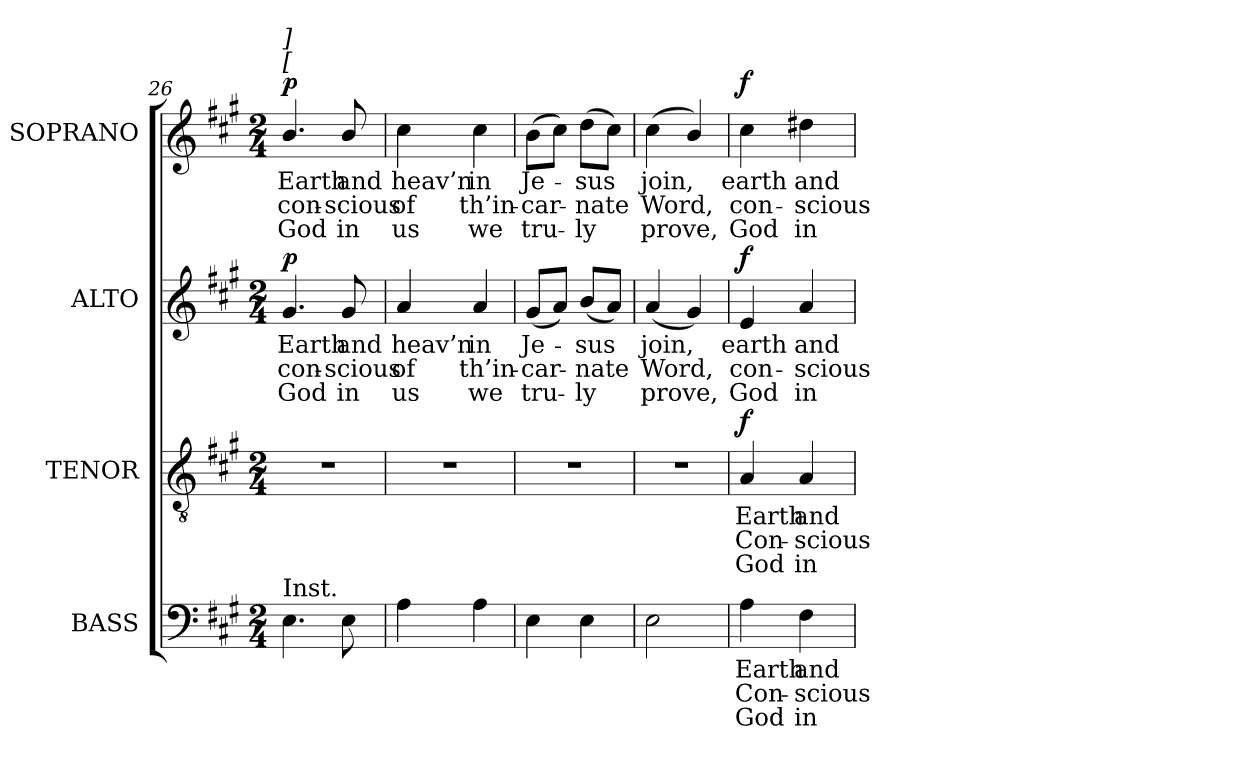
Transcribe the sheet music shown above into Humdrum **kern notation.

**kern	**text	**text	**text	**kern	**text	**text	**text	**dynam	**kern	**text	**text	**text	**dynam	**kern	**text	**text	**text	**dynam
*part4	*part4	*part4	*part4	*part3	*part3	*part3	*part3	*part3	*part2	*part2	*part2	*part2	*part2	*part1	*part1	*part1	*part1	*part1
*staff4	*staff4	*staff4	*staff4	*staff3	*staff3	*staff3	*staff3	*staff3	*staff2	*staff2	*staff2	*staff2	*staff2	*staff1	*staff1	*staff1	*staff1	*staff1
*I"BASS	*	*	*	*I"TENOR	*	*	*	*	*I"ALTO	*	*	*	*	*I"SOPRANO	*	*	*	*
*I'B.	*	*	*	*I'T.	*	*	*	*	*I'A.	*	*	*	*	*I'S.	*	*	*	*
*clefF4	*	*	*	*clefGv2	*	*	*	*	*clefG2	*	*	*	*	*clefG2	*	*	*	*
*	*	*	*	*ITrd7c12	*	*	*	*	*	*	*	*	*	*	*	*	*	*
*k[f#c#g#]	*	*	*	*k[f#c#g#]	*	*	*	*	*k[f#c#g#]	*	*	*	*	*k[f#c#g#]	*	*	*	*
*A:	*	*	*	*A:	*	*	*	*	*A:	*	*	*	*	*A:	*	*	*	*
*M2/4	*	*	*	*M2/4	*	*	*	*	*M2/4	*	*	*	*	*M2/4	*	*	*	*
=26	=26	=26	=26	=26	=26	=26	=26	=26	=26	=26	=26	=26	=26	=26	=26	=26	=26	=26
!	!	!	!	!LO:N:vis=1	!	!	!	!	!	!	!	!	!	!	!	!	!	!
!	!	!	!	!	!	!	!	!	!	!LO:LY:b:color=#000000	!LO:LY:b:color=#000000	!LO:LY:b:color=#000000	!	!	!	!	!	!
!	!	!	!	!	!	!	!	!	!	!	!	!	!	!LO:TX:a:i:t=[	!	!	!	!
!	!	!	!	!	!	!	!	!	!	!	!	!	!	!LO:TX:a:i:t=]	!	!	!	!
!LO:TX:a:t=Inst.	!	!	!	!	!	!	!	!	!	!	!	!	!	!	!	!	!	!
!	!	!	!	!	!	!	!	!	!	!	!	!	!	!	!LO:LY:b:color=#000000	!LO:LY:b:color=#000000	!LO:LY:b:color=#000000	!
4.Ei\	.	.	.	2r	.	.	.	.	4.g#i/	Earth	con-	God	p	4.bi/	Earth	con-	God	p
!	!	!	!	!	!	!	!	!	!	!LO:LY:b:color=#000000	!LO:LY:b:color=#000000	!LO:LY:b:color=#000000	!	!	!	!	!	!
!	!	!	!	!	!	!	!	!	!	!	!	!	!	!	!LO:LY:b:color=#000000	!LO:LY:b:color=#000000	!LO:LY:b:color=#000000	!
8Ei\	.	.	.	.	.	.	.	.	8g#i/	and	-scious	in	.	8bi/	and	-scious	in	.
=27	=27	=27	=27	=27	=27	=27	=27	=27	=27	=27	=27	=27	=27	=27	=27	=27	=27	=27
!	!	!	!	!LO:N:vis=1	!	!	!	!	!	!	!	!	!	!	!	!	!	!
!	!	!	!	!	!	!	!	!	!	!LO:LY:b:color=#000000	!LO:LY:b:color=#000000	!LO:LY:b:color=#000000	!	!	!	!	!	!
!	!	!	!	!	!	!	!	!	!	!	!	!	!	!	!LO:LY:b:color=#000000	!LO:LY:b:color=#000000	!LO:LY:b:color=#000000	!
4Ai\	.	.	.	2r	.	.	.	.	4ai/	heav’n	of	us	.	4cc#i\	heav’n	of	us	.
!	!	!	!	!	!	!	!	!	!	!LO:LY:b:color=#000000	!LO:LY:b:color=#000000	!LO:LY:b:color=#000000	!	!	!	!	!	!
!	!	!	!	!	!	!	!	!	!	!	!	!	!	!	!LO:LY:b:color=#000000	!LO:LY:b:color=#000000	!LO:LY:b:color=#000000	!
4Ai\	.	.	.	.	.	.	.	.	4ai/	in	th’in-	we	.	4cc#i\	in	th’in-	we	.
=28	=28	=28	=28	=28	=28	=28	=28	=28	=28	=28	=28	=28	=28	=28	=28	=28	=28	=28
!	!	!	!	!LO:N:vis=1	!	!	!	!	!	!	!	!	!	!	!	!	!	!
!	!	!	!	!	!	!	!	!	!	!LO:LY:b:color=#000000	!LO:LY:b:color=#000000	!LO:LY:b:color=#000000	!	!	!	!	!	!
!	!	!	!	!	!	!	!	!	!	!	!	!	!	!	!LO:LY:b:color=#000000	!LO:LY:b:color=#000000	!LO:LY:b:color=#000000	!
4Ei\	.	.	.	2r	.	.	.	.	(8g#i/L	Je-	-car-	tru-	.	(8bi\L	Je-	-car-	tru-	.
.	.	.	.	.	.	.	.	.	8ai/J)	.	.	.	.	8cc#i\J)	.	.	.	.
!	!	!	!	!	!	!	!	!	!	!LO:LY:b:color=#000000	!LO:LY:b:color=#000000	!LO:LY:b:color=#000000	!	!	!	!	!	!
!	!	!	!	!	!	!	!	!	!	!	!	!	!	!	!LO:LY:b:color=#000000	!LO:LY:b:color=#000000	!LO:LY:b:color=#000000	!
4Ei\	.	.	.	.	.	.	.	.	(8bi/L	-sus	-nate	-ly	.	(8ddi\L	-sus	-nate	-ly	.
.	.	.	.	.	.	.	.	.	8ai/J)	.	.	.	.	8cc#i\J)	.	.	.	.
=29	=29	=29	=29	=29	=29	=29	=29	=29	=29	=29	=29	=29	=29	=29	=29	=29	=29	=29
!	!	!	!	!LO:N:vis=1	!	!	!	!	!	!	!	!	!	!	!	!	!	!
!	!	!	!	!	!	!	!	!	!	!LO:LY:b:color=#000000	!LO:LY:b:color=#000000	!LO:LY:b:color=#000000	!	!	!	!	!	!
!	!	!	!	!	!	!	!	!	!	!	!	!	!	!	!LO:LY:b:color=#000000	!LO:LY:b:color=#000000	!LO:LY:b:color=#000000	!
2Ei\	.	.	.	2r	.	.	.	.	(4ai/	join,	Word,	prove,	.	(4cc#i\	join,	Word,	prove,	.
.	.	.	.	.	.	.	.	.	4g#i/)	.	.	.	.	4bi/)	.	.	.	.
=30	=30	=30	=30	=30	=30	=30	=30	=30	=30	=30	=30	=30	=30	=30	=30	=30	=30	=30
!	!LO:LY:b:color=#000000	!LO:LY:b:color=#000000	!LO:LY:b:color=#000000	!	!	!	!	!	!	!	!	!	!	!	!	!	!	!
!	!	!	!	!	!LO:LY:b:color=#000000	!LO:LY:b:color=#000000	!LO:LY:b:color=#000000	!	!	!	!	!	!	!	!	!	!	!
!	!	!	!	!	!	!	!	!	!	!LO:LY:b:color=#000000	!LO:LY:b:color=#000000	!LO:LY:b:color=#000000	!	!	!	!	!	!
!	!	!	!	!	!	!	!	!	!	!	!	!	!	!	!LO:LY:b:color=#000000	!LO:LY:b:color=#000000	!LO:LY:b:color=#000000	!
4Ai\	Earth	Con-	God	4AAi/	Earth	Con-	God	f	4ei/	earth	con-	God	f	4cc#i\	earth	con-	God	f
!	!LO:LY:b:color=#000000	!LO:LY:b:color=#000000	!LO:LY:b:color=#000000	!	!	!	!	!	!	!	!	!	!	!	!	!	!	!
!	!	!	!	!	!LO:LY:b:color=#000000	!LO:LY:b:color=#000000	!LO:LY:b:color=#000000	!	!	!	!	!	!	!	!	!	!	!
!	!	!	!	!	!	!	!	!	!	!LO:LY:b:color=#000000	!LO:LY:b:color=#000000	!LO:LY:b:color=#000000	!	!	!	!	!	!
!	!	!	!	!	!	!	!	!	!	!	!	!	!	!	!LO:LY:b:color=#000000	!LO:LY:b:color=#000000	!LO:LY:b:color=#000000	!
4F#i\	and	-scious	in	4AAi/	and	-scious	in	.	4ai/	and	-scious	in	.	4dd#Xi\	and	-scious	in	.
=	=	=	=	=	=	=	=	=	=	=	=	=	=	=	=	=	=	=
*-	*-	*-	*-	*-	*-	*-	*-	*-	*-	*-	*-	*-	*-	*-	*-	*-	*-	*-
